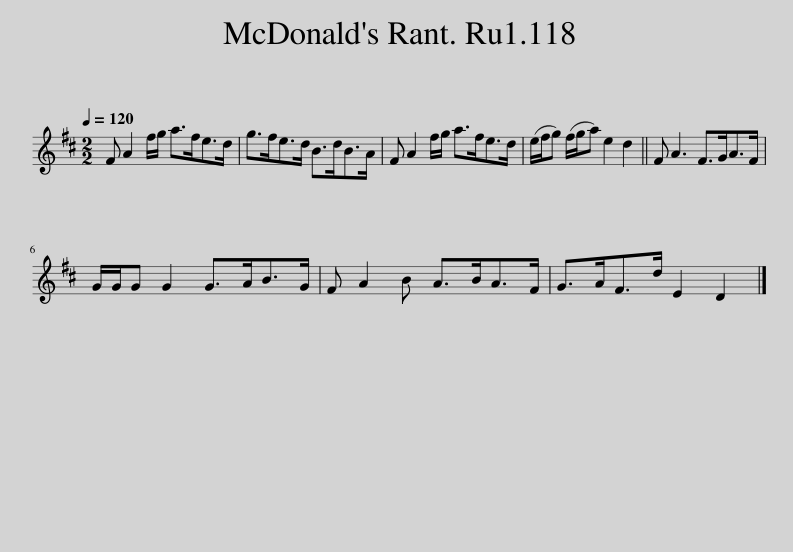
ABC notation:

X:1
L:1/8
Q:1/4=120
M:2/2
I:linebreak $
K:D
V:1 treble
V:1
 F A2 f/g/ a>fe>d | g>fe>d B>dB>A | F A2 f/g/ a>fe>d | (e/f/g) (f/g/a) e2 d2 || F A3 F>GA>F |$ %5
 G/G/G G2 G>AB>G | F A2 B A>BA>F | G>AF>d E2 D2 |] %8
